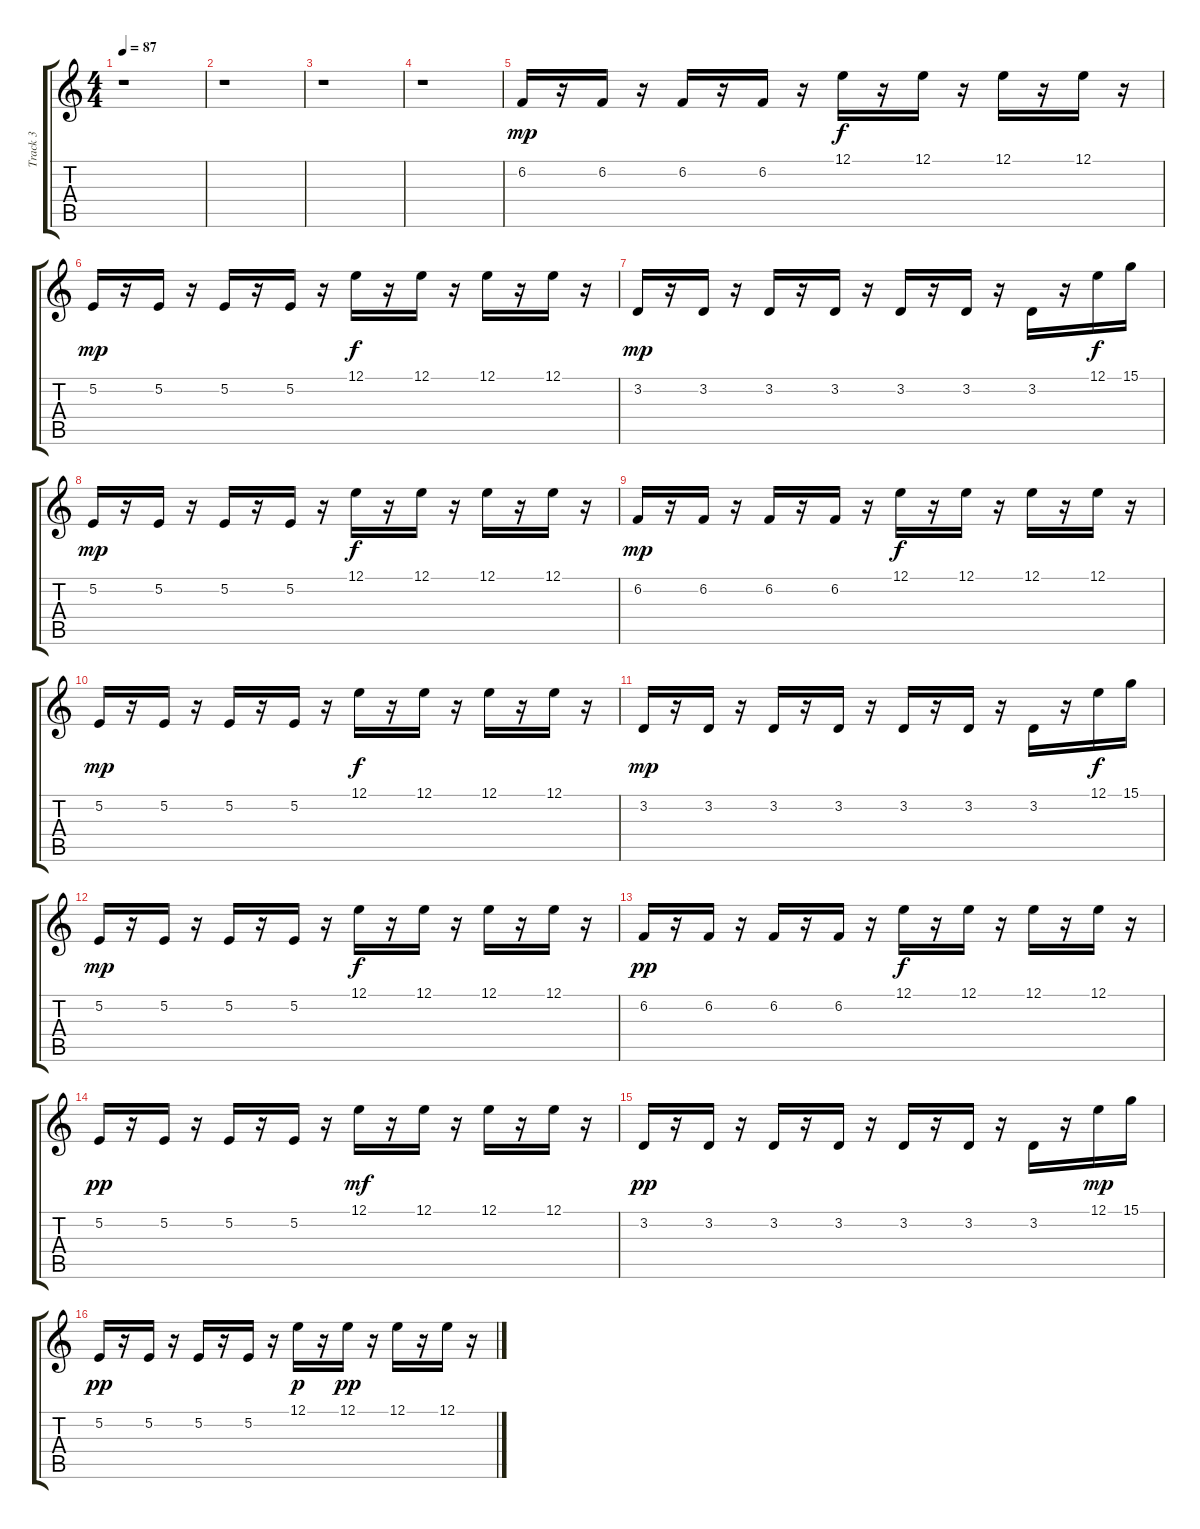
\track ("Track 3" "Track 3") {instrument whistle}
\staff {score tabs}
\tuning (E4 B3 G3 D3 A2 E2) {hide}
\ts (4 4)
\tempo 87
\clef g2
\ks c
r.1{dy mp} |
r.1 |
r.1 |
r.1 |
6.2.16 r.16 6.2.16 r.16 6.2.16 r.16 6.2.16 r.16 12.1.16{dy f} r.16 12.1.16 r.16 12.1.16 r.16 12.1.16 r.16 |
5.2.16{dy mp} r.16 5.2.16 r.16 5.2.16 r.16 5.2.16 r.16 12.1.16{dy f} r.16 12.1.16 r.16 12.1.16 r.16 12.1.16 r.16 |
3.2.16{dy mp} r.16 3.2.16 r.16 3.2.16 r.16 3.2.16 r.16 3.2.16 r.16 3.2.16 r.16 3.2.16 r.16 12.1.16{dy f} 15.1.16 |
5.2.16{dy mp} r.16 5.2.16 r.16 5.2.16 r.16 5.2.16 r.16 12.1.16{dy f} r.16 12.1.16 r.16 12.1.16 r.16 12.1.16 r.16 |
6.2.16{dy mp} r.16 6.2.16 r.16 6.2.16 r.16 6.2.16 r.16 12.1.16{dy f} r.16 12.1.16 r.16 12.1.16 r.16 12.1.16 r.16 |
5.2.16{dy mp} r.16 5.2.16 r.16 5.2.16 r.16 5.2.16 r.16 12.1.16{dy f} r.16 12.1.16 r.16 12.1.16 r.16 12.1.16 r.16 |
3.2.16{dy mp} r.16 3.2.16 r.16 3.2.16 r.16 3.2.16 r.16 3.2.16 r.16 3.2.16 r.16 3.2.16 r.16 12.1.16{dy f} 15.1.16 |
5.2.16{dy mp} r.16 5.2.16 r.16 5.2.16 r.16 5.2.16 r.16 12.1.16{dy f} r.16 12.1.16 r.16 12.1.16 r.16 12.1.16 r.16 |
6.2.16{dy pp} r.16 6.2.16 r.16 6.2.16 r.16 6.2.16 r.16 12.1.16{dy f} r.16 12.1.16 r.16 12.1.16 r.16 12.1.16 r.16 |
5.2.16{dy pp} r.16 5.2.16 r.16 5.2.16 r.16 5.2.16 r.16 12.1.16{dy mf} r.16 12.1.16 r.16 12.1.16 r.16 12.1.16 r.16 |
3.2.16{dy pp} r.16 3.2.16 r.16 3.2.16 r.16 3.2.16 r.16 3.2.16 r.16 3.2.16 r.16 3.2.16 r.16 12.1.16{dy mp} 15.1.16 |
5.2.16{dy pp} r.16 5.2.16 r.16 5.2.16 r.16 5.2.16 r.16 12.1.16{dy p} r.16 12.1.16{dy pp} r.16 12.1.16 r.16 12.1.16 r.16
